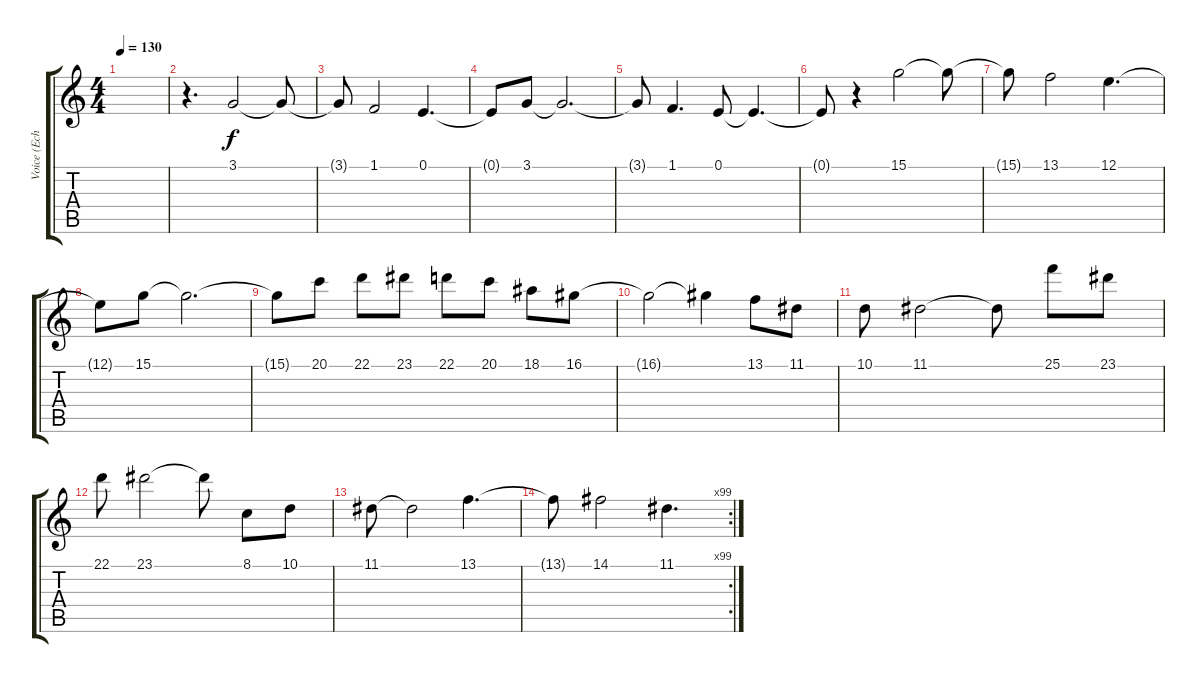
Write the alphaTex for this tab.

\track ("Voice (Echo 1)" "Voice (Ech") {instrument choiraahs}
\staff {score tabs}
\tuning (E4 B3 G3 D3 A2 E2) {hide}
\ts (4 4)
\tempo 130
\clef g2
\ks c
|
r.4{d} 3.1.2 3.1{t}.8 |
3.1{t}.8 1.1.2 0.1.4{d} |
0.1{t}.8 3.1.8 3.1{t}.2{d} |
3.1{t}.8 1.1.4{d} 0.1.8 0.1{t}.4{d} |
0.1{t}.8 r.4 15.1.2 15.1{t}.8 |
15.1{t}.8 13.1.2 12.1.4{d} |
12.1{t}.8 15.1.8 15.1{t}.2{d} |
15.1{t}.8 20.1.8 22.1.8 23.1.8 22.1.8 20.1.8 18.1.8 16.1.8 |
16.1{t}.2 16.1{t}.4 13.1.8 11.1.8 |
10.1.8 11.1.2 11.1{t}.8 25.1.8 23.1.8 |
22.1.8 23.1.2 23.1{t}.8 8.1.8 10.1.8 |
11.1.8 11.1{t}.2 13.1.4{d} |
\rc 99
13.1{t}.8 14.1.2 11.1.4{d}
